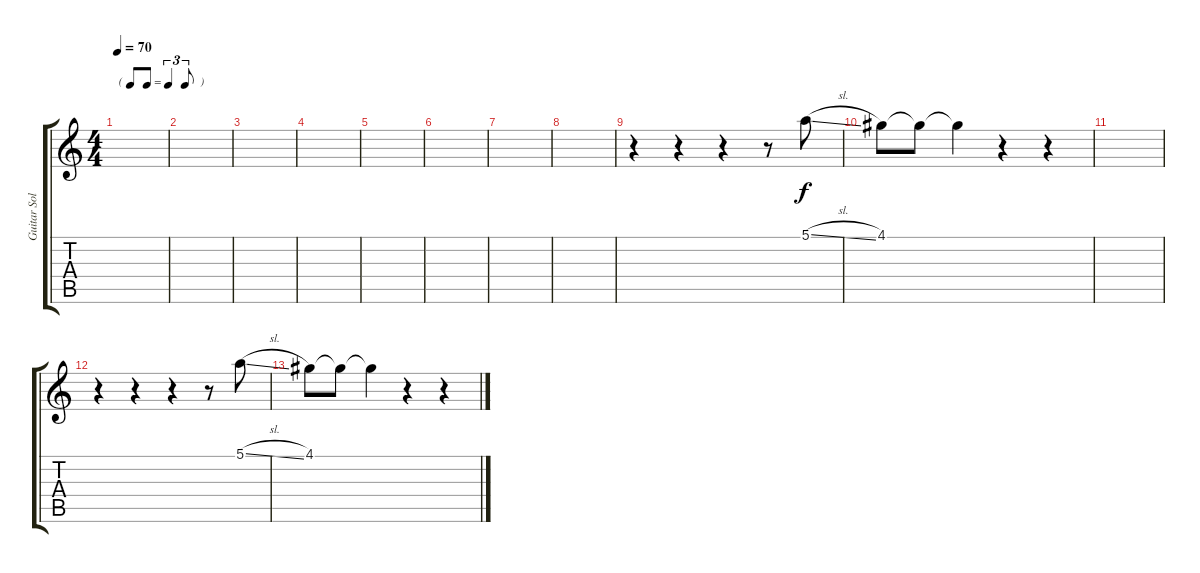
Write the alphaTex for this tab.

\track ("Guitar Solo" "Guitar Sol") {instrument overdrivenguitar}
\staff {score tabs}
\tuning (E4 B3 G3 D3 A2 E2) {hide}
\ts (4 4)
\tf triplet8th
\tempo 70
\clef g2
\ks c
|
|
|
|
|
|
|
|
r.4 r.4 r.4 r.8 5.1{sl}.8{volume 10} |
4.1.8 4.1{t}.8 4.1{t}.4 r.4 r.4 |
|
r.4 r.4 r.4 r.8 5.1{sl}.8 |
4.1.8 4.1{t}.8 4.1{t}.4 r.4 r.4
